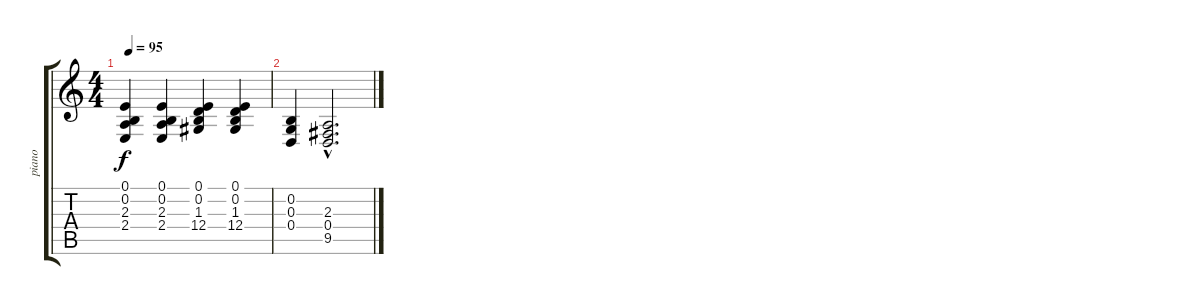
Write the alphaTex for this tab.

\track ("piano" "piano") {instrument acousticgrandpiano}
\staff {score tabs}
\tuning (E4 B3 G3 D3 A2 E2) {hide}
\ts (4 4)
\tempo 95
\clef g2
\ks c
(0.1 0.2 2.3 2.4).4{dy f} (0.1 0.2 2.3 2.4).4 (0.1 0.2 1.3 12.4).4 (0.1 0.2 1.3 12.4).4 |
(0.2 0.3 0.4).4 (2.3{hac} 0.4{hac} 9.5{hac}).2{d}
